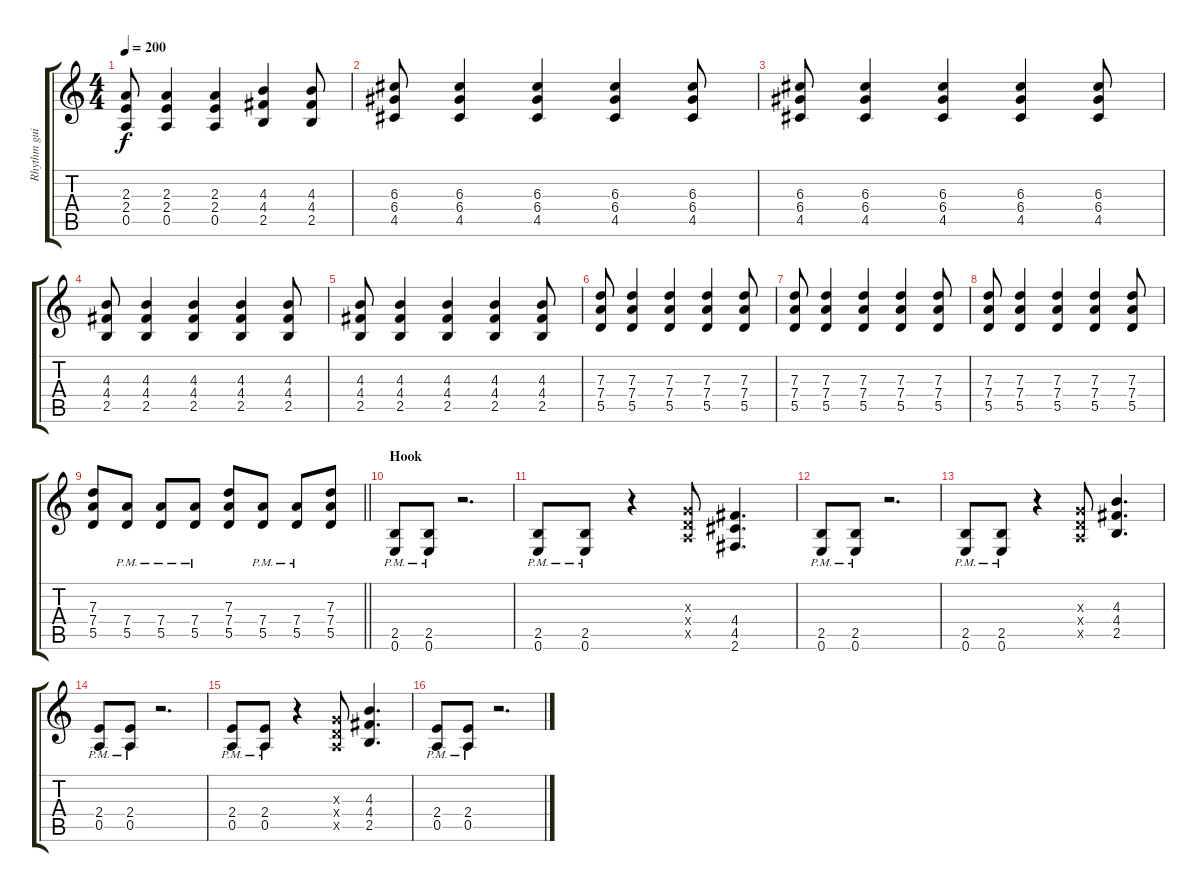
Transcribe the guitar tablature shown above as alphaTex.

\track ("Rhythm guitar" "Rhythm gui") {instrument distortionguitar}
\staff {score tabs}
\tuning (E4 B3 G3 D3 A2 E2) {hide}
\ts (4 4)
\tempo 200
\clef g2
\ks c
(2.3 2.4 0.5).8{dy f} (2.3 2.4 0.5).4 (2.3 2.4 0.5).4 (4.3 4.4 2.5).4 (4.3 4.4 2.5).8 |
(6.3 6.4 4.5).8 (6.3 6.4 4.5).4 (6.3 6.4 4.5).4 (6.3 6.4 4.5).4 (6.3 6.4 4.5).8 |
(6.3 6.4 4.5).8 (6.3 6.4 4.5).4 (6.3 6.4 4.5).4 (6.3 6.4 4.5).4 (6.3 6.4 4.5).8 |
(4.3 4.4 2.5).8 (4.3 4.4 2.5).4 (4.3 4.4 2.5).4 (4.3 4.4 2.5).4 (4.3 4.4 2.5).8 |
(4.3 4.4 2.5).8 (4.3 4.4 2.5).4 (4.3 4.4 2.5).4 (4.3 4.4 2.5).4 (4.3 4.4 2.5).8 |
(7.3 7.4 5.5).8 (7.3 7.4 5.5).4 (7.3 7.4 5.5).4 (7.3 7.4 5.5).4 (7.3 7.4 5.5).8 |
(7.3 7.4 5.5).8 (7.3 7.4 5.5).4 (7.3 7.4 5.5).4 (7.3 7.4 5.5).4 (7.3 7.4 5.5).8 |
(7.3 7.4 5.5).8 (7.3 7.4 5.5).4 (7.3 7.4 5.5).4 (7.3 7.4 5.5).4 (7.3 7.4 5.5).8 |
\barLineRight lightlight
(7.3 7.4 5.5).8 (7.4{pm} 5.5{pm}).8 (7.4{pm} 5.5{pm}).8 (7.4{pm} 5.5{pm}).8 (7.3 7.4 5.5).8 (7.4{pm} 5.5{pm}).8 (7.4{pm} 5.5{pm}).8 (7.3 7.4 5.5).8 |
\section ("" "Hook")
(2.5{pm} 0.6{pm}).8 (2.5{pm} 0.6{pm}).8 r.2{d} |
(2.5{pm} 0.6{pm}).8 (2.5{pm} 0.6{pm}).8 r.4 (0.3{x} 0.4{x} 0.5{x}).8 (4.4 4.5 2.6).4{d} |
(2.5{pm} 0.6{pm}).8 (2.5{pm} 0.6{pm}).8 r.2{d} |
(2.5{pm} 0.6{pm}).8 (2.5{pm} 0.6{pm}).8 r.4 (0.3{x} 0.4{x} 0.5{x}).8 (4.3 4.4 2.5).4{d} |
(2.4{pm} 0.5{pm}).8 (2.4{pm} 0.5{pm}).8 r.2{d} |
(2.4{pm} 0.5{pm}).8 (2.4{pm} 0.5{pm}).8 r.4 (0.3{x} 0.4{x} 0.5{x}).8 (4.3 4.4 2.5).4{d} |
(2.4{pm} 0.5{pm}).8 (2.4{pm} 0.5{pm}).8 r.2{d}
